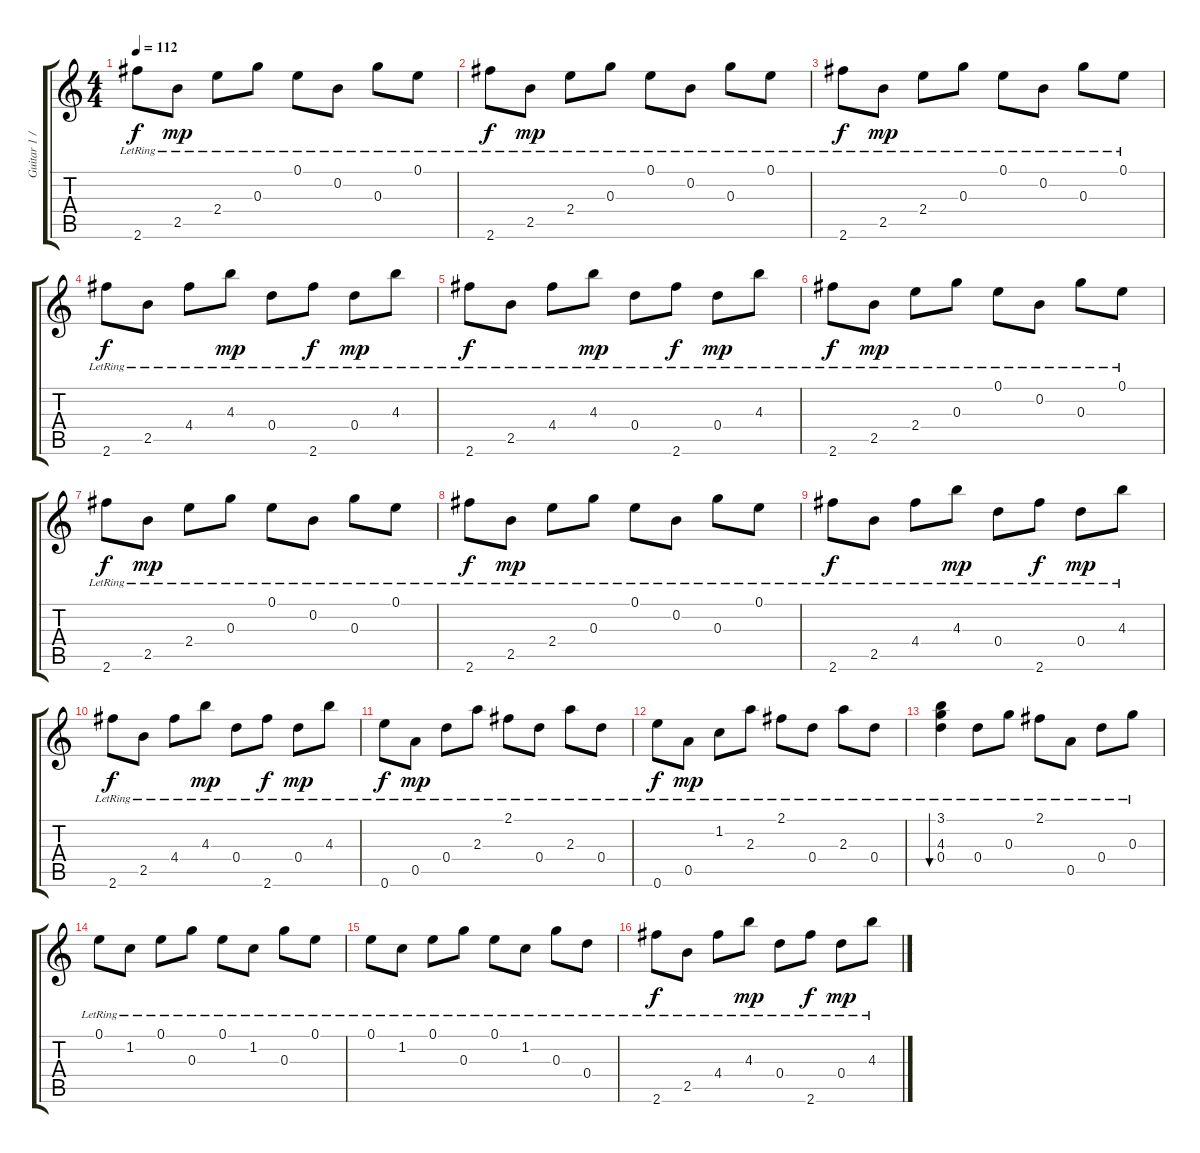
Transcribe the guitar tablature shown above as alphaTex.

\track ("Guitar 1 / Gilmour tuning" "Guitar 1 /") {instrument acousticguitarsteel}
\staff {score tabs}
\tuning (E4 B3 G4 D4 A3 E4) {hide}
\ts (4 4)
\tempo 112
\clef g2
\ks c
2.6{lr}.8{dy f} 2.5{lr}.8{dy mp} 2.4{lr}.8 0.3{lr}.8 0.1{lr}.8 0.2{lr}.8 0.3{lr}.8 0.1{lr}.8 |
2.6{lr}.8{dy f} 2.5{lr}.8{dy mp} 2.4{lr}.8 0.3{lr}.8 0.1{lr}.8 0.2{lr}.8 0.3{lr}.8 0.1{lr}.8 |
2.6{lr}.8{dy f} 2.5{lr}.8{dy mp} 2.4{lr}.8 0.3{lr}.8 0.1{lr}.8 0.2{lr}.8 0.3{lr}.8 0.1{lr}.8 |
2.6{lr}.8{dy f} 2.5{lr}.8 4.4{lr}.8 4.3{lr}.8{dy mp} 0.4{lr}.8 2.6{lr}.8{dy f} 0.4{lr}.8{dy mp} 4.3{lr}.8 |
2.6{lr}.8{dy f} 2.5{lr}.8 4.4{lr}.8 4.3{lr}.8{dy mp} 0.4{lr}.8 2.6{lr}.8{dy f} 0.4{lr}.8{dy mp} 4.3{lr}.8 |
2.6{lr}.8{dy f} 2.5{lr}.8{dy mp} 2.4{lr}.8 0.3{lr}.8 0.1{lr}.8 0.2{lr}.8 0.3{lr}.8 0.1{lr}.8 |
2.6{lr}.8{dy f} 2.5{lr}.8{dy mp} 2.4{lr}.8 0.3{lr}.8 0.1{lr}.8 0.2{lr}.8 0.3{lr}.8 0.1{lr}.8 |
2.6{lr}.8{dy f} 2.5{lr}.8{dy mp} 2.4{lr}.8 0.3{lr}.8 0.1{lr}.8 0.2{lr}.8 0.3{lr}.8 0.1{lr}.8 |
2.6{lr}.8{dy f} 2.5{lr}.8 4.4{lr}.8 4.3{lr}.8{dy mp} 0.4{lr}.8 2.6{lr}.8{dy f} 0.4{lr}.8{dy mp} 4.3{lr}.8 |
2.6{lr}.8{dy f} 2.5{lr}.8 4.4{lr}.8 4.3{lr}.8{dy mp} 0.4{lr}.8 2.6{lr}.8{dy f} 0.4{lr}.8{dy mp} 4.3{lr}.8 |
0.6{lr}.8{dy f} 0.5{lr}.8{dy mp} 0.4{lr}.8 2.3{lr}.8 2.1{lr}.8 0.4{lr}.8 2.3{lr}.8 0.4{lr}.8 |
0.6{lr}.8{dy f} 0.5{lr}.8{dy mp} 1.2{lr}.8 2.3{lr}.8 2.1{lr}.8 0.4{lr}.8 2.3{lr}.8 0.4{lr}.8 |
(3.1{lr} 4.3{lr} 0.4{lr}).4{bu 240} 0.4{lr}.8 0.3{lr}.8 2.1{lr}.8 0.5{lr}.8 0.4{lr}.8 0.3{lr}.8 |
0.1{lr}.8 1.2{lr}.8 0.1{lr}.8 0.3{lr}.8 0.1{lr}.8 1.2{lr}.8 0.3{lr}.8 0.1{lr}.8 |
0.1{lr}.8 1.2{lr}.8 0.1{lr}.8 0.3{lr}.8 0.1{lr}.8 1.2{lr}.8 0.3{lr}.8 0.4{lr}.8 |
2.6{lr}.8{dy f} 2.5{lr}.8 4.4{lr}.8 4.3{lr}.8{dy mp} 0.4{lr}.8 2.6{lr}.8{dy f} 0.4{lr}.8{dy mp} 4.3{lr}.8
